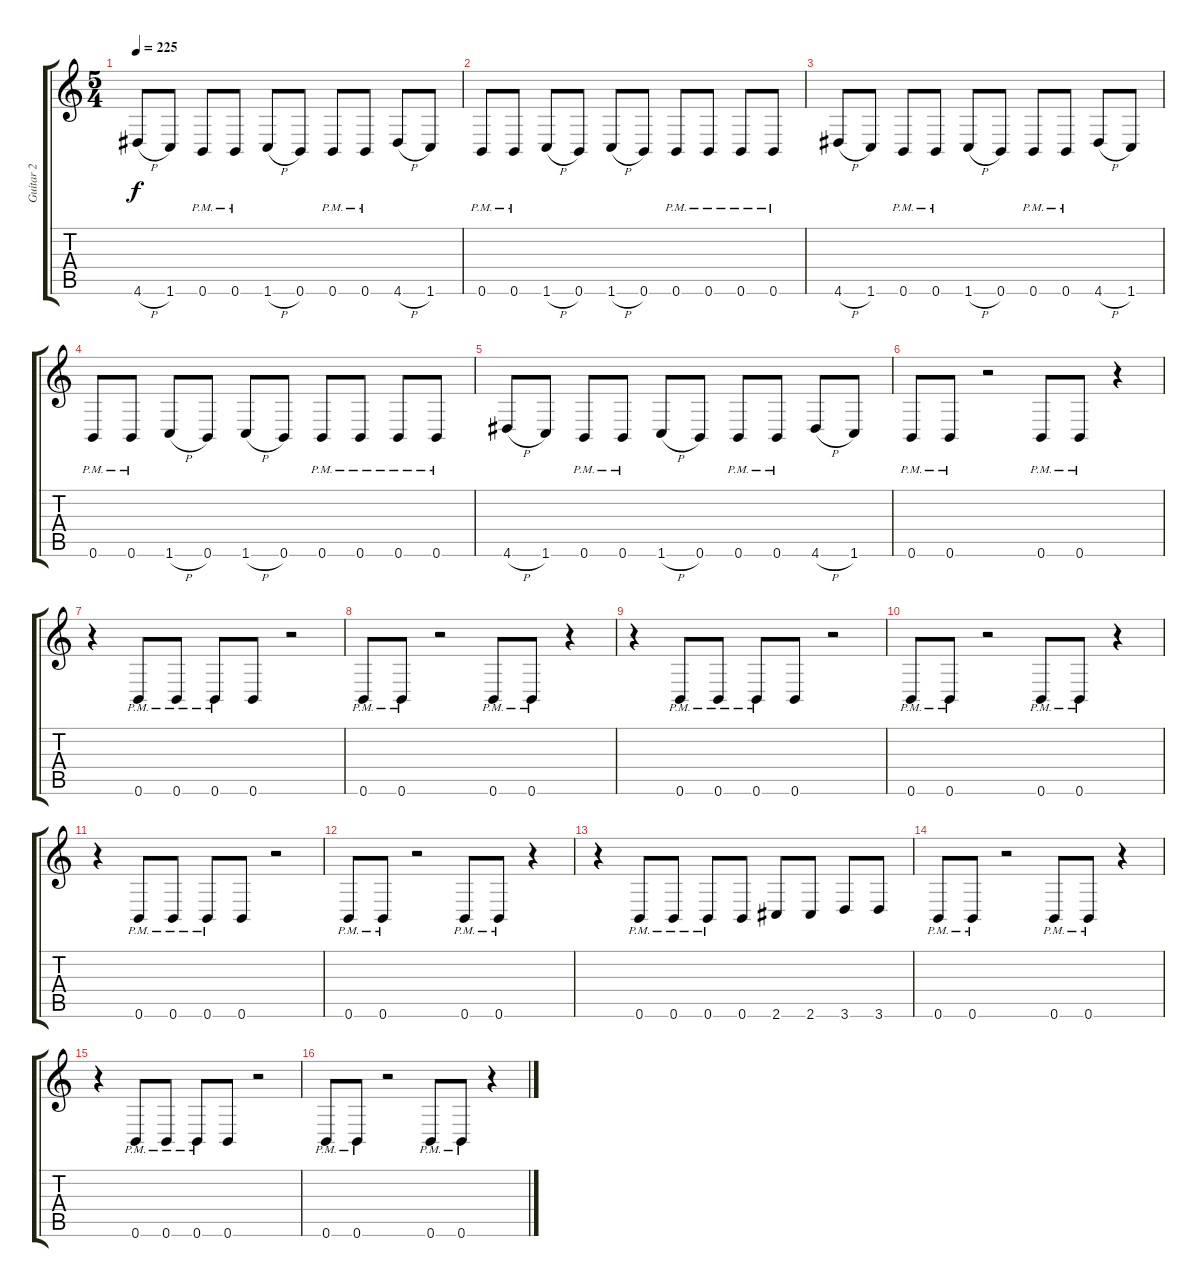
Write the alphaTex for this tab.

\track ("Guitar 2" "Guitar 2") {instrument overdrivenguitar}
\staff {score tabs}
\tuning (B3 Gb3 D3 A2 E2 B1) {hide}
\ts (5 4)
\tempo 225
\clef g2
\ks c
4.6{h}.8{dy f} 1.6.8 0.6{pm}.8 0.6{pm}.8 1.6{h}.8 0.6.8 0.6{pm}.8 0.6{pm}.8 4.6{h}.8 1.6.8 |
0.6{pm}.8 0.6{pm}.8 1.6{h}.8 0.6.8 1.6{h}.8 0.6.8 0.6{pm}.8 0.6{pm}.8 0.6{pm}.8 0.6{pm}.8 |
4.6{h}.8 1.6.8 0.6{pm}.8 0.6{pm}.8 1.6{h}.8 0.6.8 0.6{pm}.8 0.6{pm}.8 4.6{h}.8 1.6.8 |
0.6{pm}.8 0.6{pm}.8 1.6{h}.8 0.6.8 1.6{h}.8 0.6.8 0.6{pm}.8 0.6{pm}.8 0.6{pm}.8 0.6{pm}.8 |
4.6{h}.8 1.6.8 0.6{pm}.8 0.6{pm}.8 1.6{h}.8 0.6.8 0.6{pm}.8 0.6{pm}.8 4.6{h}.8 1.6.8 |
0.6{pm}.8 0.6{pm}.8 r.2 0.6{pm}.8 0.6{pm}.8 r.4 |
r.4 0.6{pm}.8 0.6{pm}.8 0.6{pm}.8 0.6.8 r.2 |
0.6{pm}.8 0.6{pm}.8 r.2 0.6{pm}.8 0.6{pm}.8 r.4 |
r.4 0.6{pm}.8 0.6{pm}.8 0.6{pm}.8 0.6.8 r.2 |
0.6{pm}.8 0.6{pm}.8 r.2 0.6{pm}.8 0.6{pm}.8 r.4 |
r.4 0.6{pm}.8 0.6{pm}.8 0.6{pm}.8 0.6.8 r.2 |
0.6{pm}.8 0.6{pm}.8 r.2 0.6{pm}.8 0.6{pm}.8 r.4 |
r.4 0.6{pm}.8 0.6{pm}.8 0.6{pm}.8 0.6.8 2.6.8 2.6.8 3.6.8 3.6.8 |
0.6{pm}.8 0.6{pm}.8 r.2 0.6{pm}.8 0.6{pm}.8 r.4 |
r.4 0.6{pm}.8 0.6{pm}.8 0.6{pm}.8 0.6.8 r.2 |
0.6{pm}.8 0.6{pm}.8 r.2 0.6{pm}.8 0.6{pm}.8 r.4
